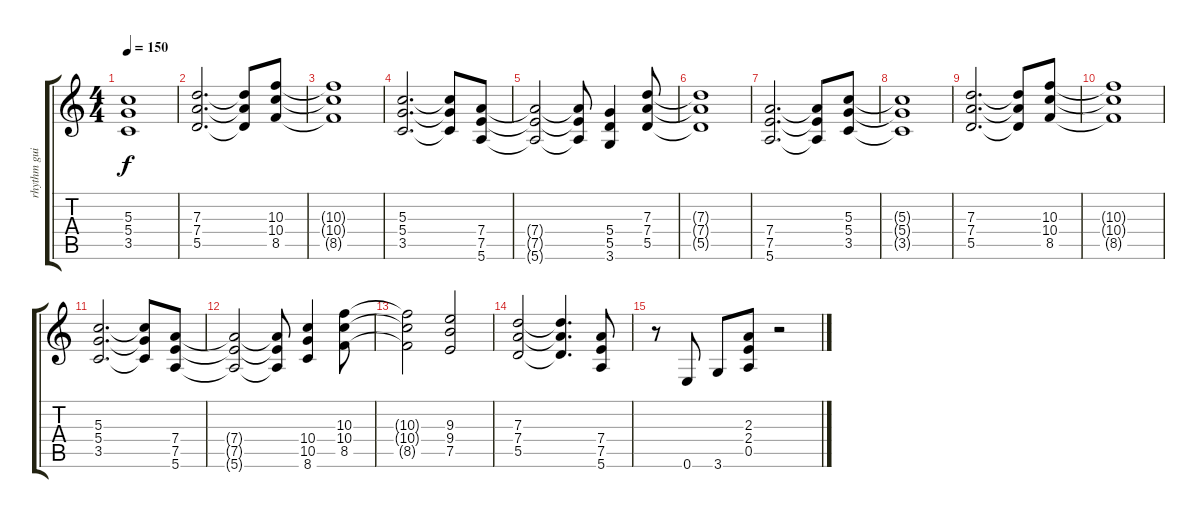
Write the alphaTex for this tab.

\track ("rhythm guitar" "rhythm gui") {instrument overdrivenguitar}
\staff {score tabs}
\tuning (E4 B3 G3 D3 A2 E2) {hide}
\ts (4 4)
\tempo 150
\clef g2
\ks c
(5.3{t} 5.4{t} 3.5{t}).1{dy f} |
(7.3 7.4 5.5).2{d} (7.3{t} 7.4{t} 5.5{t}).8 (10.3 10.4 8.5).8 |
(10.3{t} 10.4{t} 8.5{t}).1 |
(5.3 5.4 3.5).2{d} (5.3{t} 5.4{t} 3.5{t}).8 (7.4 7.5 5.6).8 |
(7.4{t} 7.5{t} 5.6{t}).2 (7.4{t} 7.5{t} 5.6{t}).8 (5.4 5.5 3.6).4 (7.3 7.4 5.5).8 |
(7.3{t} 7.4{t} 5.5{t}).1 |
(7.4 7.5 5.6).2{d} (7.4{t} 7.5{t} 5.6{t}).8 (5.3 5.4 3.5).8 |
(5.3{t} 5.4{t} 3.5{t}).1 |
(7.3 7.4 5.5).2{d} (7.3{t} 7.4{t} 5.5{t}).8 (10.3 10.4 8.5).8 |
(10.3{t} 10.4{t} 8.5{t}).1 |
(5.3 5.4 3.5).2{d} (5.3{t} 5.4{t} 3.5{t}).8 (7.4 7.5 5.6).8 |
(7.4{t} 7.5{t} 5.6{t}).2 (7.4{t} 7.5{t} 5.6{t}).8 (10.4 10.5 8.6).4 (10.3 10.4 8.5).8 |
(10.3{t} 10.4{t} 8.5{t}).2 (9.3 9.4 7.5).2 |
(7.3 7.4 5.5).2 (7.3{t} 7.4{t} 5.5{t}).4{d} (7.4 7.5 5.6).8 |
r.8 0.6.8 3.6.8 (2.3 2.4 0.5).8 r.2
